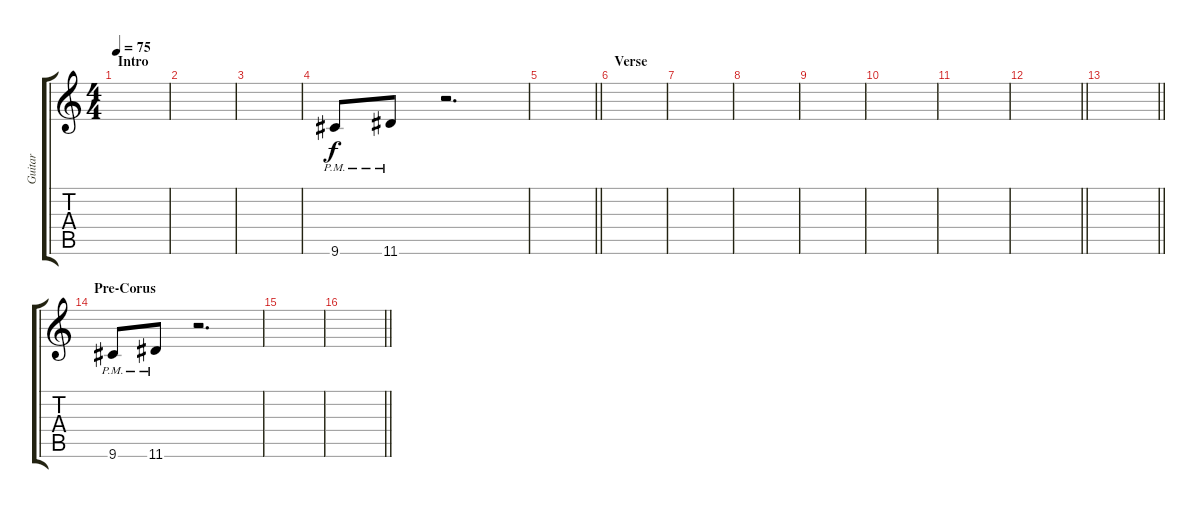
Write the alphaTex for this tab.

\track ("Guitar" "Guitar") {instrument electricguitarclean}
\staff {score tabs}
\tuning (E4 B3 G3 D3 A2 E2) {hide}
\ts (4 4)
\section ("" "Intro")
\tempo 75
\clef g2
\ks c
|
|
|
9.6{pm}.8 11.6{pm}.8 r.2{d} |
\barLineRight lightlight
|
\section ("" "Verse")
|
|
|
|
|
|
\barLineRight lightlight
|
\barLineRight lightlight
|
\section ("" "Pre-Corus")
9.6{pm}.8 11.6{pm}.8 r.2{d} |
|
\barLineRight lightlight
